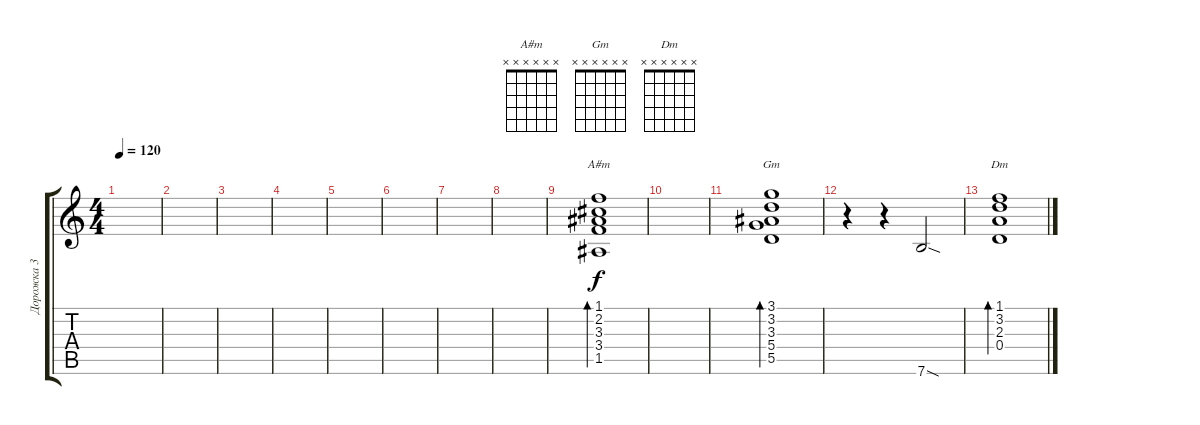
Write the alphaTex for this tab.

\track ("Дорожка 3" "Дорожка 3") {instrument acousticguitarsteel}
\staff {score tabs}
\tuning (E4 B3 G3 D3 A2 E2) {hide}
\chord ("A#m" x x x x x x)
\chord ("Gm" x x x x x x)
\chord ("Dm" x x x x x x)
\ts (4 4)
\tempo 120
\clef g2
\ks c
|
|
|
|
|
|
|
|
(1.1 2.2 3.3 3.4 1.5).1{bd 30 ch "A#m"} |
|
(3.1 3.2 3.3 5.4 5.5).1{bd 30 ch "Gm"} |
r.4 r.4 7.6{sod}.2 |
(1.1 3.2 2.3 0.4).1{bd 30 ch "Dm"}
